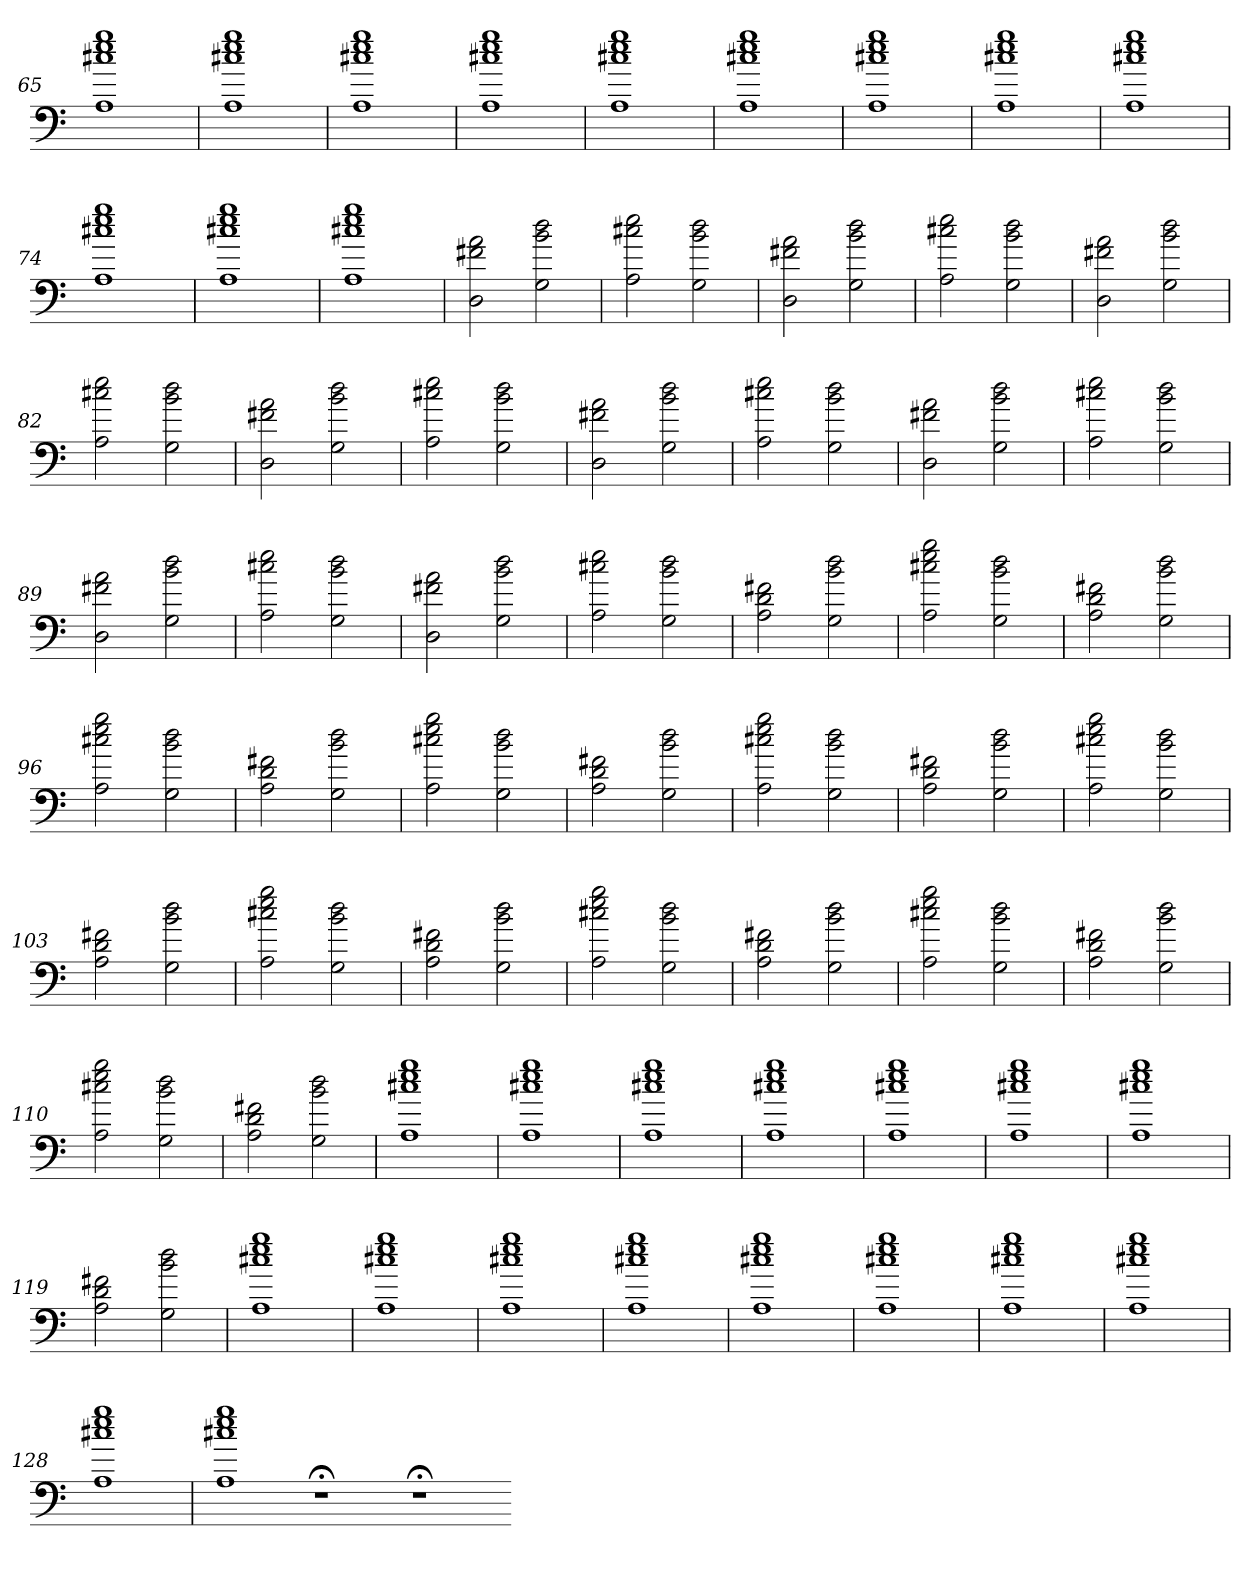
**kern
*part1
*staff1
=65
1A 1cc#X 1ee 1gg
=66
1A 1cc#X 1ee 1gg
=67
1A 1cc#X 1ee 1gg
=68
1A 1cc#X 1ee 1gg
=69
1A 1cc#X 1ee 1gg
=70
1A 1cc#X 1ee 1gg
=71
1A 1cc#X 1ee 1gg
=72
1A 1cc#X 1ee 1gg
=73
1A 1cc#X 1ee 1gg
=74
1A 1cc#X 1ee 1gg
=75
1A 1cc#X 1ee 1gg
=76
1A 1cc#X 1ee 1gg
=77
2D 2f#X 2a
2G 2b 2dd
=78
2A 2cc#X 2ee
2G 2b 2dd
=79
2D 2f#X 2a
2G 2b 2dd
=80
2A 2cc#X 2ee
2G 2b 2dd
=81
2D 2f#X 2a
2G 2b 2dd
=82
2A 2cc#X 2ee
2G 2b 2dd
=83
2D 2f#X 2a
2G 2b 2dd
=84
2A 2cc#X 2ee
2G 2b 2dd
=85
2D 2f#X 2a
2G 2b 2dd
=86
2A 2cc#X 2ee
2G 2b 2dd
=87
2D 2f#X 2a
2G 2b 2dd
=88
2A 2cc#X 2ee
2G 2b 2dd
=89
2D 2f#X 2a
2G 2b 2dd
=90
2A 2cc#X 2ee
2G 2b 2dd
=91
2D 2f#X 2a
2G 2b 2dd
=92
2A 2cc#X 2ee
2G 2b 2dd
=93
2A 2d 2f#X
2G 2b 2dd
=94
2A 2cc#X 2ee 2gg
2G 2b 2dd
=95
2A 2d 2f#X
2G 2b 2dd
=96
2A 2cc#X 2ee 2gg
2G 2b 2dd
=97
2A 2d 2f#X
2G 2b 2dd
=98
2A 2cc#X 2ee 2gg
2G 2b 2dd
=99
2A 2d 2f#X
2G 2b 2dd
=100
2A 2cc#X 2ee 2gg
2G 2b 2dd
=101
2A 2d 2f#X
2G 2b 2dd
=102
2A 2cc#X 2ee 2gg
2G 2b 2dd
=103
2A 2d 2f#X
2G 2b 2dd
=104
2A 2cc#X 2ee 2gg
2G 2b 2dd
=105
2A 2d 2f#X
2G 2b 2dd
=106
2A 2cc#X 2ee 2gg
2G 2b 2dd
=107
2A 2d 2f#X
2G 2b 2dd
=108
2A 2cc#X 2ee 2gg
2G 2b 2dd
=109
2A 2d 2f#X
2G 2b 2dd
=110
2A 2cc#X 2ee 2gg
2G 2b 2dd
=111
2A 2d 2f#X
2G 2b 2dd
=112
1A 1cc#X 1ee 1gg
=113
1A 1cc#X 1ee 1gg
=114
1A 1cc#X 1ee 1gg
=115
1A 1cc#X 1ee 1gg
=116
1A 1cc#X 1ee 1gg
=117
1A 1cc#X 1ee 1gg
=118
1A 1cc#X 1ee 1gg
=119
2A 2d 2f#X
2G 2b 2dd
=120
1A 1cc#X 1ee 1gg
=121
1A 1cc#X 1ee 1gg
=122
1A 1cc#X 1ee 1gg
=123
1A 1cc#X 1ee 1gg
=124
1A 1cc#X 1ee 1gg
=125
1A 1cc#X 1ee 1gg
=126
1A 1cc#X 1ee 1gg
=127
1A 1cc#X 1ee 1gg
=128
1A 1cc#X 1ee 1gg
=129
1A 1cc#X 1ee 1gg
1r;<
1r;<
=-
*-
